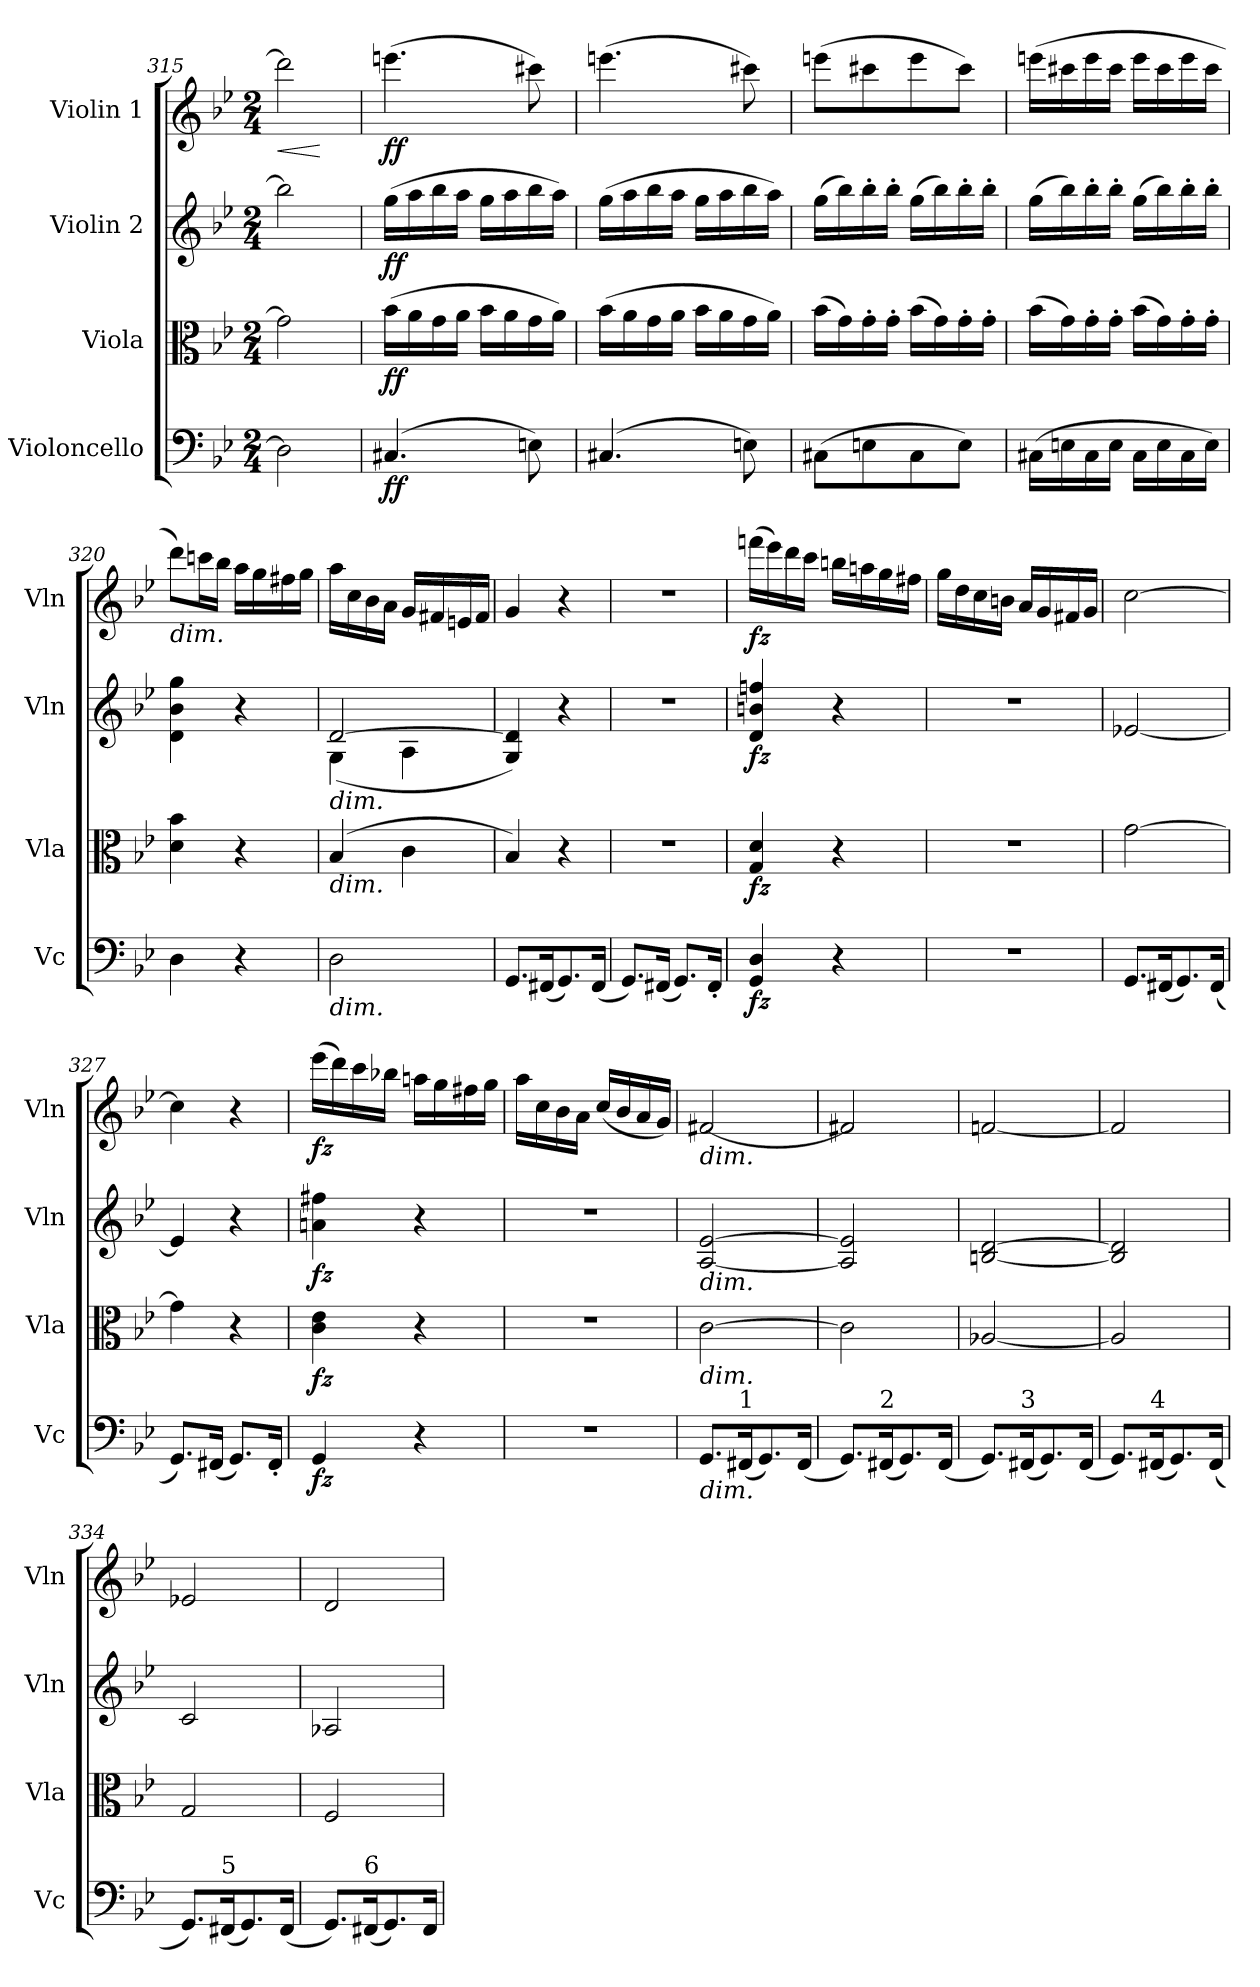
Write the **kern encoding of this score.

**kern	**dynam	**kern	**dynam	**kern	**dynam	**kern	**dynam
*part4	*part4	*part3	*part3	*part2	*part2	*part1	*part1
*staff4	*staff4	*staff3	*staff3	*staff2	*staff2	*staff1	*staff1
*I"Violoncello	*	*I"Viola	*	*I"Violin 2	*	*I"Violin 1	*
*I'Vc	*	*I'Vla	*	*I'Vln	*	*I'Vln	*
*clefF4	*	*clefC3	*	*clefG2	*	*clefG2	*
*k[b-e-]	*	*k[b-e-]	*	*k[b-e-]	*	*k[b-e-]	*
*M2/4	*	*M2/4	*	*M2/4	*	*M2/4	*
=315	=315	=315	=315	=315	=315	=315	=315
!	!	!	!	!	!	!	!LO:HP:b
2D\]	.	2g\]	.	2bb-\]	.	2ddd\]	<
.	.	.	.	.	.	.	[
=316	=316	=316	=316	=316	=316	=316	=316
!	!LO:DY:b	!	!LO:DY:b	!	!LO:DY:b	!	!LO:DY:b
(>4.C#X/	ff	(>16b-\LL	ff	(>16gg\LL	ff	(>4.eeen\	ff
.	.	16a\	.	16aa\	.	.	.
.	.	16g\	.	16bb-\	.	.	.
.	.	16a\JJ	.	16aa\JJ	.	.	.
.	.	16b-\LL	.	16gg\LL	.	.	.
.	.	16a\	.	16aa\	.	.	.
8En\)	.	16g\	.	16bb-\	.	8ccc#X\)	.
.	.	16a\JJ)	.	16aa\JJ)	.	.	.
=317	=317	=317	=317	=317	=317	=317	=317
(>4.C#X/	.	(>16b-\LL	.	(>16gg\LL	.	(>4.eeen\	.
.	.	16a\	.	16aa\	.	.	.
.	.	16g\	.	16bb-\	.	.	.
.	.	16a\JJ	.	16aa\JJ	.	.	.
.	.	16b-\LL	.	16gg\LL	.	.	.
.	.	16a\	.	16aa\	.	.	.
8En\)	.	16g\	.	16bb-\	.	8ccc#X\)	.
.	.	16a\JJ)	.	16aa\JJ)	.	.	.
=318	=318	=318	=318	=318	=318	=318	=318
(>8C#X\L	.	(>16b-\LL	.	(>16gg\LL	.	(>8eeen\L	.
.	.	16g\)	.	16bb-\)	.	.	.
8En\	.	16g'\	.	16bb-'\	.	8ccc#X\	.
.	.	16g'\JJ	.	16bb-'\JJ	.	.	.
8C#\	.	(>16b-\LL	.	(>16gg\LL	.	8eee\	.
.	.	16g\)	.	16bb-\)	.	.	.
8E\J)	.	16g'\	.	16bb-'\	.	8ccc#\J)	.
.	.	16g'\JJ	.	16bb-'\JJ	.	.	.
=319	=319	=319	=319	=319	=319	=319	=319
(>16C#X\LL	.	(>16b-\LL	.	(>16gg\LL	.	(>16eeen\LL	.
16En\	.	16g\)	.	16bb-\)	.	16ccc#X\	.
16C#\	.	16g'\	.	16bb-'\	.	16eee\	.
16E\JJ	.	16g'\JJ	.	16bb-'\JJ	.	16ccc#\JJ	.
16C#\LL	.	(>16b-\LL	.	(>16gg\LL	.	16eee\LL	.
16E\	.	16g\)	.	16bb-\)	.	16ccc#\	.
16C#\	.	16g'\	.	16bb-'\	.	16eee\	.
16E\JJ)	.	16g'\JJ	.	16bb-'\JJ	.	16ccc#\JJ	.
=320	=320	=320	=320	=320	=320	=320	=320
!	!	!	!	!	!	!LO:TX:b:i:t=dim.	!
4D\	.	4d\ 4b-\	.	4d\ 4b-\ 4gg\	.	8ddd\L)	.
.	.	.	.	.	.	16cccn\L	.
.	.	.	.	.	.	16bb-\JJ	.
4r	.	4r	.	4r	.	16aa\LL	.
.	.	.	.	.	.	16gg\	.
.	.	.	.	.	.	16ff#X\	.
.	.	.	.	.	.	16gg\JJ	.
=321	=321	=321	=321	=321	=321	=321	=321
*	*	*	*	*^	*	*	*
!	!	!	!	!LO:TX:b:i:t=dim.	!	!	!	!
!	!	!LO:TX:b:i:t=dim.	!	!	!	!	!	!
!LO:TX:b:i:t=dim.	!	!	!	!	!	!	!	!
2D\	.	(>4B-/	.	[2d/	(<4G\	.	16aa\LL	.
.	.	.	.	.	.	.	16cc\	.
.	.	.	.	.	.	.	16b-\	.
.	.	.	.	.	.	.	16a\JJ	.
.	.	4c\	.	.	4A\	.	16g/LL	.
.	.	.	.	.	.	.	16f#X/	.
.	.	.	.	.	.	.	16en/	.
.	.	.	.	.	.	.	16f#/JJ	.
*	*	*	*	*v	*v	*	*	*
!!LO:PB:g=z
=322	=322	=322	=322	=322	=322	=322	=322
8.GG/L	.	4B-/)	.	4G/ 4d/])	.	4g/	.
(<16FF#X/K	.	.	.	.	.	.	.
8.GG/)	.	4r	.	4r	.	4r	.
(<16FF#/Jk	.	.	.	.	.	.	.
=323	=323	=323	=323	=323	=323	=323	=323
8.GG/L)	.	2r	.	2r	.	2r	.
(<16FF#X/Jk	.	.	.	.	.	.	.
8.GG/L)	.	.	.	.	.	.	.
16FF#'/Jk	.	.	.	.	.	.	.
=324	=324	=324	=324	=324	=324	=324	=324
!	!LO:DY:b	!	!LO:DY:b	!	!LO:DY:b	!	!LO:DY:b
4GG/ 4D/	fz	4G/ 4d/	fz	4d/ 4bn/ 4ffn/	fz	(>16fffn\LL	fz
.	.	.	.	.	.	16eee-\)	.
.	.	.	.	.	.	16ddd\	.
.	.	.	.	.	.	16ccc\JJ	.
4r	.	4r	.	4r	.	16bbn\LL	.
.	.	.	.	.	.	16aan\	.
.	.	.	.	.	.	16gg\	.
.	.	.	.	.	.	16ff#X\JJ	.
=325	=325	=325	=325	=325	=325	=325	=325
2r	.	2r	.	2r	.	16gg\LL	.
.	.	.	.	.	.	16dd\	.
.	.	.	.	.	.	16cc\	.
.	.	.	.	.	.	16bn\JJ	.
.	.	.	.	.	.	16a/LL	.
.	.	.	.	.	.	16g/	.
.	.	.	.	.	.	16f#X/	.
.	.	.	.	.	.	16g/JJ	.
=326	=326	=326	=326	=326	=326	=326	=326
8.GG/L	.	[2g\	.	[2e-X/	.	[2cc\	.
(<16FF#X/K	.	.	.	.	.	.	.
8.GG/)	.	.	.	.	.	.	.
(<16FF#/Jk	.	.	.	.	.	.	.
=327	=327	=327	=327	=327	=327	=327	=327
8.GG/L)	.	4g\]	.	4e-/]	.	4cc\]	.
(<16FF#X/Jk	.	.	.	.	.	.	.
8.GG/L)	.	4r	.	4r	.	4r	.
16FF#'/Jk	.	.	.	.	.	.	.
=328	=328	=328	=328	=328	=328	=328	=328
!	!LO:DY:b	!	!LO:DY:b	!	!LO:DY:b	!	!LO:DY:b
4GG/	fz	4c\ 4e-\	fz	4an\ 4ff#X\	fz	(>16eee-\LL	fz
.	.	.	.	.	.	16ddd\)	.
.	.	.	.	.	.	16ccc\	.
.	.	.	.	.	.	16bb-X\JJ	.
4r	.	4r	.	4r	.	16aan\LL	.
.	.	.	.	.	.	16gg\	.
.	.	.	.	.	.	16ff#X\	.
.	.	.	.	.	.	16gg\JJ	.
=329	=329	=329	=329	=329	=329	=329	=329
2r	.	2r	.	2r	.	16aa\LL	.
.	.	.	.	.	.	16cc\	.
.	.	.	.	.	.	16b-\	.
.	.	.	.	.	.	16a\JJ	.
.	.	.	.	.	.	(<16cc/LL	.
.	.	.	.	.	.	16b-/	.
.	.	.	.	.	.	16a/	.
.	.	.	.	.	.	16g/JJ)	.
=330	=330	=330	=330	=330	=330	=330	=330
!	!	!	!	!	!	!LO:TX:b:i:t=dim.	!
!	!	!	!	!LO:TX:b:i:t=dim.	!	!	!
!	!	!LO:TX:b:i:t=dim.	!	!	!	!	!
!LO:TX:b:i:t=dim.	!	!	!	!	!	!	!
8.GG/L	.	[2c\	.	[2A/ [2e-/	.	[2f#X/	.
!LO:TX:a:t=1	!	!	!	!	!	!	!
(<16FF#X/K	.	.	.	.	.	.	.
8.GG/)	.	.	.	.	.	.	.
(<16FF#/Jk	.	.	.	.	.	.	.
=331	=331	=331	=331	=331	=331	=331	=331
8.GG/L)	.	2c\]	.	2A/] 2e-/]	.	2f#X/]	.
!LO:TX:a:t=2	!	!	!	!	!	!	!
(<16FF#X/K	.	.	.	.	.	.	.
8.GG/)	.	.	.	.	.	.	.
(<16FF#/Jk	.	.	.	.	.	.	.
!!LO:LB:g=z
=332	=332	=332	=332	=332	=332	=332	=332
8.GG/L)	.	[2A-X/	.	[2Bn/ [2d/	.	[2fn/	.
!LO:TX:a:t=3	!	!	!	!	!	!	!
(<16FF#X/K	.	.	.	.	.	.	.
8.GG/)	.	.	.	.	.	.	.
(<16FF#/Jk	.	.	.	.	.	.	.
=333	=333	=333	=333	=333	=333	=333	=333
8.GG/L)	.	2A-/]	.	2B/] 2d/]	.	2f/]	.
!LO:TX:a:t=4	!	!	!	!	!	!	!
(<16FF#X/K	.	.	.	.	.	.	.
8.GG/)	.	.	.	.	.	.	.
(<16FF#/Jk	.	.	.	.	.	.	.
=334	=334	=334	=334	=334	=334	=334	=334
8.GG/L)	.	2G/	.	2c/	.	2e-X/	.
!LO:TX:a:t=5	!	!	!	!	!	!	!
(<16FF#X/K	.	.	.	.	.	.	.
8.GG/)	.	.	.	.	.	.	.
(<16FF#/Jk	.	.	.	.	.	.	.
=335	=335	=335	=335	=335	=335	=335	=335
8.GG/L)	.	2F/	.	2A-X/	.	2d/	.
!LO:TX:a:t=6	!	!	!	!	!	!	!
(<16FF#X/K	.	.	.	.	.	.	.
8.GG/)	.	.	.	.	.	.	.
16FF#/Jk	.	.	.	.	.	.	.
=	=	=	=	=	=	=	=
*-	*-	*-	*-	*-	*-	*-	*-
